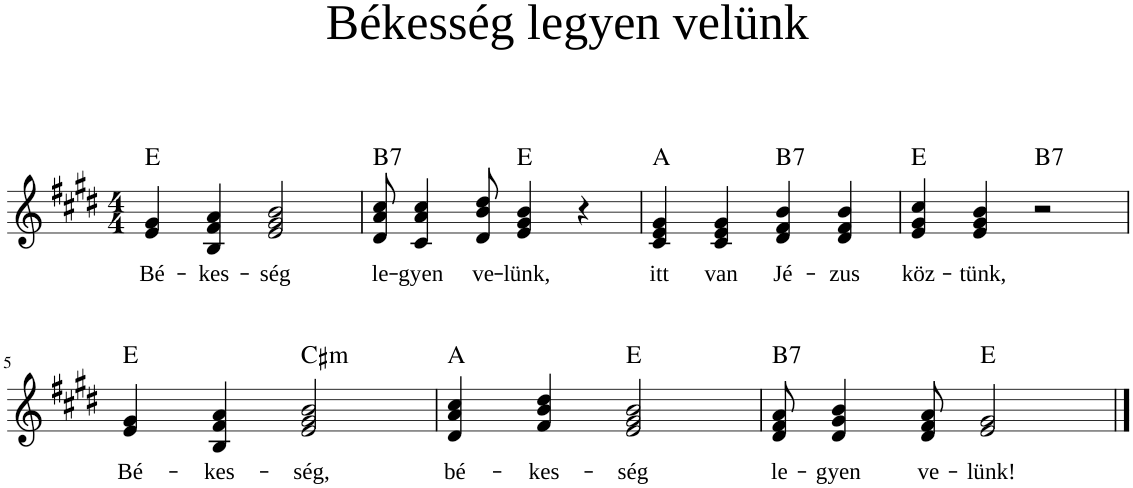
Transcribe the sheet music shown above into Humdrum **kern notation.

**kern	**text	**harte
*part1	*part1	*part1
*staff1	*staff1	*
*I"Voice	*	*
*clefG2	*	*
*k[f#c#g#d#]	*	*
*M4/4	*	*
=1	=1	=1
!	!LO:LY:b	!LO:H:kt=N.C.
4e/ 4g#/	Bé-	N
!	!LO:LY:b	!
4B/ 4f#/ 4a/	-kes-	.
!	!LO:LY:b	!
2e/ 2g#/ 2b/	-ség	.
=2	=2	=2
!	!LO:LY:b	!LO:H:kt=7
8d#/ 8a/ 8cc#/	le-	B:7
!	!LO:LY:b	!
4c#/ 4a/ 4cc#/	-gyen	.
!	!LO:LY:b	!
8d#/ 8b/ 8dd#/	ve-	.
!	!LO:LY:b	!LO:H:kt=N.C.
4e/ 4g#/ 4b/	-lünk,	N
4r	.	.
=3	=3	=3
!	!LO:LY:b	!LO:H:kt=N.C.
4c#/ 4e/ 4g#/	itt	N
!	!LO:LY:b	!
4c#/ 4e/ 4g#/	van	.
!	!LO:LY:b	!LO:H:kt=7
4d#/ 4f#/ 4b/	Jé-	B:7
!	!LO:LY:b	!
4d#/ 4f#/ 4b/	-zus	.
=4	=4	=4
!	!LO:LY:b	!LO:H:kt=N.C.
4e/ 4g#/ 4cc#/	köz-	N
!	!LO:LY:b	!
4e/ 4g#/ 4b/	-tünk,	.
!	!	!LO:H:kt=7
2r	.	B:7
!!LO:LB:g=z
=5	=5	=5
!	!LO:LY:b	!LO:H:kt=N.C.
4e/ 4g#/	Bé-	N
!	!LO:LY:b	!
4B/ 4f#/ 4a/	-kes-	.
!	!LO:LY:b	!LO:H:kt=m
2e/ 2g#/ 2b/	-ség,	C#:min
=6	=6	=6
!	!LO:LY:b	!LO:H:kt=N.C.
4d#/ 4a/ 4cc#/	bé-	N
!	!LO:LY:b	!
4f#/ 4b/ 4dd#/	-kes-	.
!	!LO:LY:b	!LO:H:kt=N.C.
2e/ 2g#/ 2b/	-ség	N
=7	=7	=7
!	!LO:LY:b	!LO:H:kt=7
8d#/ 8f#/ 8a/	le-	B:7
!	!LO:LY:b	!
4d#/ 4g#/ 4b/	-gyen	.
!	!LO:LY:b	!
8d#/ 8f#/ 8a/	ve-	.
!	!LO:LY:b	!LO:H:kt=N.C.
2e/ 2g#/	-lünk!	N
==	==	==
*-	*-	*-
